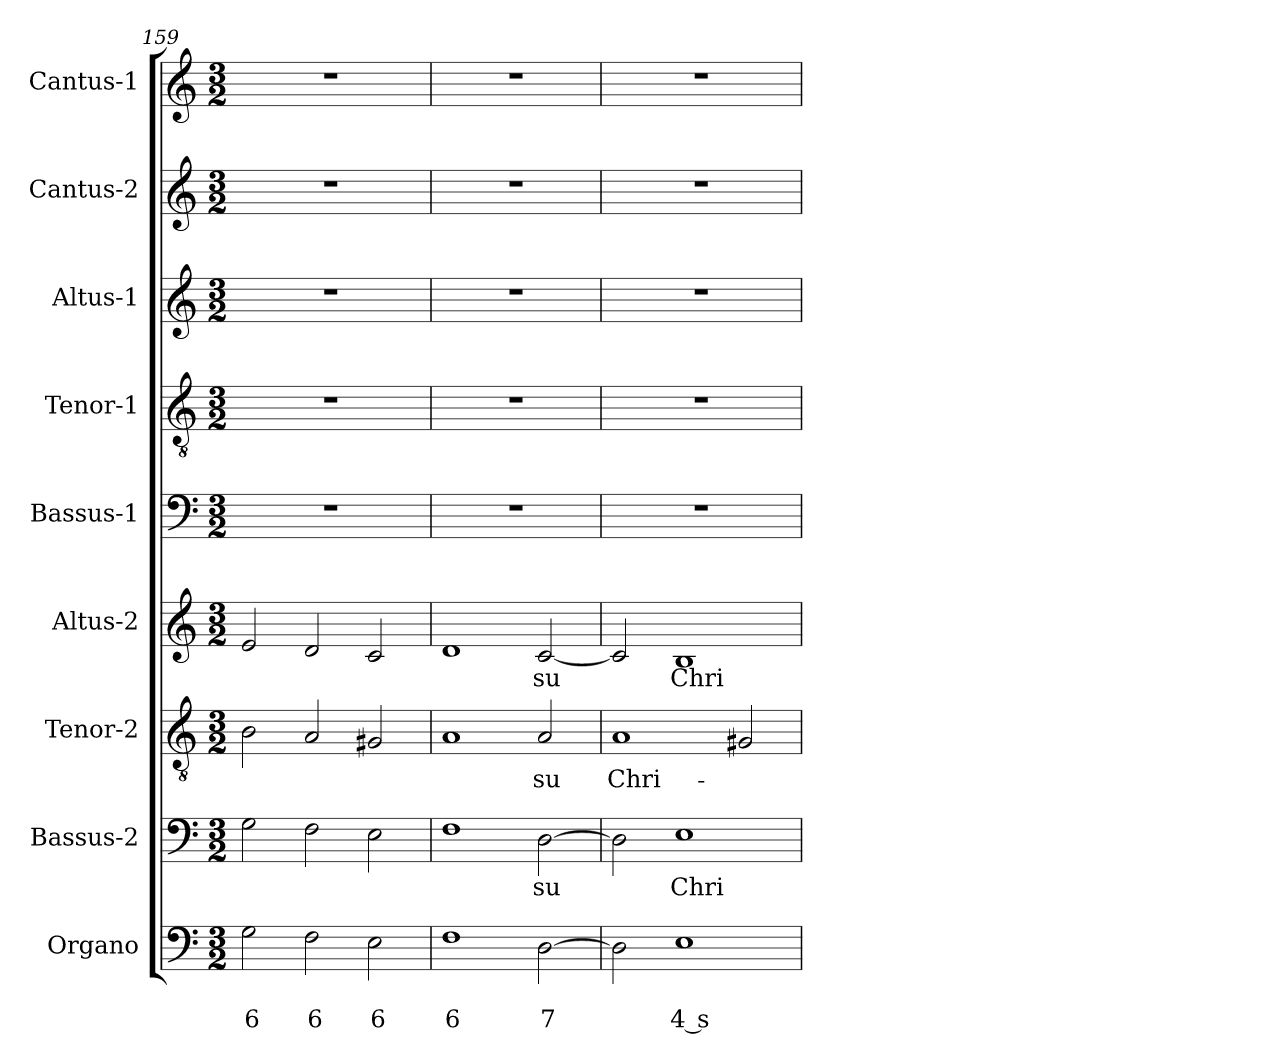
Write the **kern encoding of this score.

**kern	**text	**text	**kern	**text	**kern	**text	**kern	**text	**kern	**kern	**kern	**kern	**kern
*part9	*part9	*part9	*part8	*part8	*part7	*part7	*part6	*part6	*part5	*part4	*part3	*part2	*part1
*staff9	*staff9	*staff9	*staff8	*staff8	*staff7	*staff7	*staff6	*staff6	*staff5	*staff4	*staff3	*staff2	*staff1
*I"Organo	*	*	*I"Bassus-2	*	*I"Tenor-2	*	*I"Altus-2	*	*I"Bassus-1	*I"Tenor-1	*I"Altus-1	*I"Cantus-2	*I"Cantus-1
*I'Og	*	*	*I'B2	*	*	*	*I'A2	*	*I'B1	*I'T1	*I'A1	*I'C2	*I'C1
*clefF4	*	*	*clefF4	*	*clefGv2	*	*clefG2	*	*clefF4	*clefGv2	*clefG2	*clefG2	*clefG2
*k[]	*	*	*k[]	*	*k[]	*	*k[]	*	*k[]	*k[]	*k[]	*k[]	*k[]
*C:	*	*	*C:	*	*C:	*	*C:	*	*C:	*C:	*C:	*C:	*C:
*M3/2	*	*	*M3/2	*	*M3/2	*	*M3/2	*	*M3/2	*M3/2	*M3/2	*M3/2	*M3/2
=159	=159	=159	=159	=159	=159	=159	=159	=159	=159	=159	=159	=159	=159
!	!	!LO:LY:b	!	!	!	!	!	!	!	!	!	!	!
2G\	.	6	2G\	.	2B\	.	2e/	.	1.r	1.r	1.r	1.r	1.r
!	!	!LO:LY:b	!	!	!	!	!	!	!	!	!	!	!
2F\	.	6	2F\	.	2A/	.	2d/	.	.	.	.	.	.
!	!	!LO:LY:b	!	!	!	!	!	!	!	!	!	!	!
2E\	.	6	2E\	.	2G#X/	.	2c/	.	.	.	.	.	.
!!LO:LB:g=z
=160	=160	=160	=160	=160	=160	=160	=160	=160	=160	=160	=160	=160	=160
!	!	!LO:LY:b	!	!	!	!	!	!	!	!	!	!	!
1F	.	6	1F	.	1A	.	1d	.	1.r	1.r	1.r	1.r	1.r
!	!	!LO:LY:b	!	!	!	!	!	!	!	!	!	!	!
!	!	!	!	!LO:LY:b	!	!	!	!	!	!	!	!	!
!	!	!	!	!	!	!LO:LY:b	!	!	!	!	!	!	!
!	!	!	!	!	!	!	!	!LO:LY:b	!	!	!	!	!
[2D\	.	7	[2D\	-su	2A/	-su	[2c/	-su	.	.	.	.	.
=161	=161	=161	=161	=161	=161	=161	=161	=161	=161	=161	=161	=161	=161
!	!	!	!	!	!	!LO:LY:b	!	!	!	!	!	!	!
2D\]	.	.	2D\]	.	1A	Chri-	2c/]	.	1.r	1.r	1.r	1.r	1.r
!	!	!LO:LY:b	!	!	!	!	!	!	!	!	!	!	!
!	!	!	!	!LO:LY:b	!	!	!	!	!	!	!	!	!
!	!	!	!	!	!	!	!	!LO:LY:b	!	!	!	!	!
1E	.	4 s	1E	Chri-	.	.	1B	Chri-	.	.	.	.	.
.	.	.	.	.	2G#X/	.	.	.	.	.	.	.	.
=	=	=	=	=	=	=	=	=	=	=	=	=	=
*-	*-	*-	*-	*-	*-	*-	*-	*-	*-	*-	*-	*-	*-
